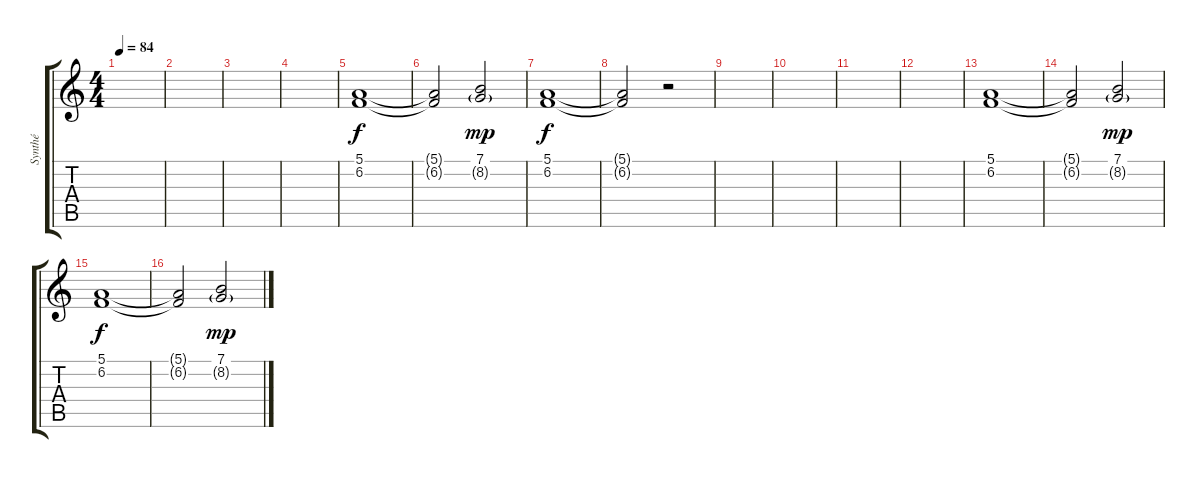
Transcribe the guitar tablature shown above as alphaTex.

\track ("Synthé" "Synthé") {instrument lead2sawtooth}
\staff {score tabs}
\tuning (E4 B3 G3 D3 A2 E2) {hide}
\ts (4 4)
\tempo 84
\clef g2
\ks c
|
|
|
|
(5.1 6.2).1{dy f} |
(5.1{t} 6.2{t}).2 (7.1 8.2{g}).2{dy mp} |
(5.1 6.2).1{dy f} |
(5.1{t} 6.2{t}).2 r.2 |
|
|
|
|
(5.1 6.2).1 |
(5.1{t} 6.2{t}).2 (7.1 8.2{g}).2{dy mp} |
(5.1 6.2).1{dy f} |
(5.1{t} 6.2{t}).2 (7.1 8.2{g}).2{dy mp}
